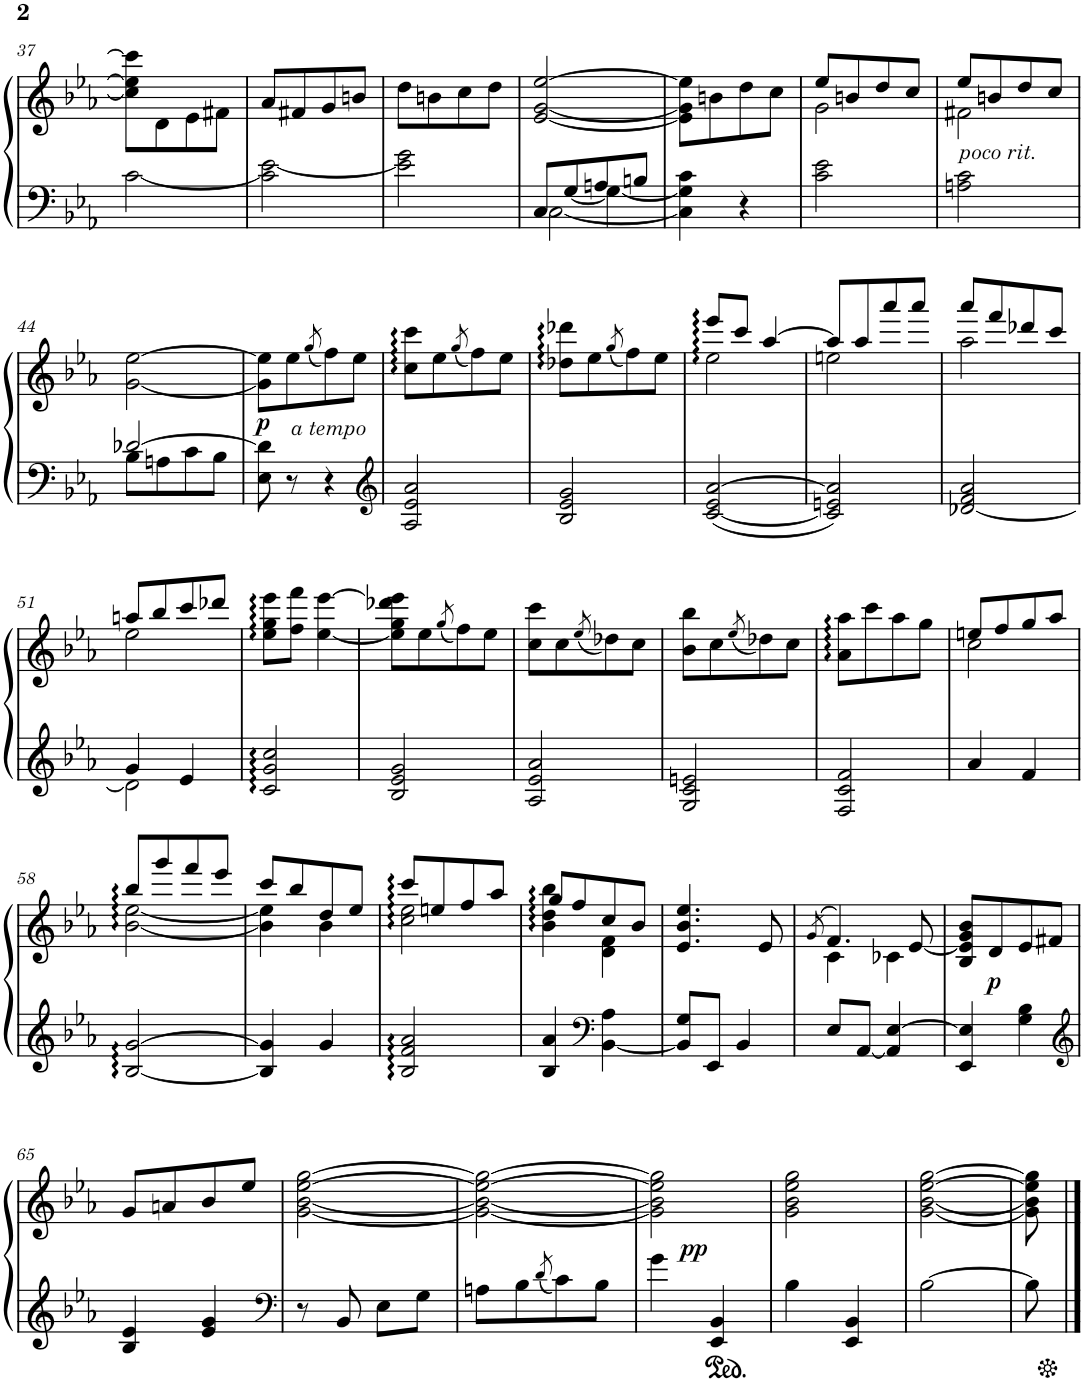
**kern	**kern	**dynam
*part1	*part1	*part1
*staff2	*staff1	*staff1/2
*I"Piano	*	*
*I'Pno.	*	*
!!LO:PB:g=z
*clefF4	*clefG2	*
*k[b-e-a-]	*k[b-e-a-]	*
*M2/4	*M2/4	*
=37	=37	=37
[<2c\	8cc\] 8ee-\] 8ccc\]L	.
.	8d\	.
.	8e-\	.
.	8f#X\J	.
=38	=38	=38
2c\] [<2e-\	8a-/L	.
.	8f#X/	.
.	8g/	.
.	8bn/J	.
=39	=39	=39
2e-\] 2g\	8dd\L	.
.	8bn\	.
.	8cc\	.
.	8dd\J	.
=40	=40	=40
*^	*	*
*	*^	*	*
8C/L	[2C\	4ryy	[2e-/ [2g/ [2ee-/	.
[<8G/	.	.	.	.
8An/	.	4G\_	.	.
8Bn/J	.	.	.	.
*v	*v	*v	*	*
=41	=41	=41
4C\] 4G\] 4c\	8e-\] 8g\] 8ee-\]L	.
.	8bn\	.
4r	8dd\	.
.	8cc\J	.
=42	=42	=42
*	*^	*
2c\ 2e-\	8ee-/L	2g\	.
.	8bn/	.	.
.	8dd/	.	.
.	8cc/J	.	.
=43	=43	=43	=43
!	!LO:TX:b:i:t=poco rit.	!	!
2An\ 2c\	8ee-/L	2f#X\	.
.	8bn/	.	.
.	8dd/	.	.
.	8cc/J	.	.
*	*v	*v	*
!!LO:LB:g=z
=44	=44	=44
*^	*	*
[2d-X/	8B-\L	[2g\ [2ee-\	.
.	8An\	.	.
.	8c\	.	.
.	8B-\J	.	.
=45	=45	=45	=45
!	!	!	!LO:DY:b
*v	*v	*	*
8E-\ 8d-\]	8g\] 8ee-\]L	p
!	!LO:TX:b:i:t=a tempo	!
8r	8ee-\	.
.	(8qgg/	.
4r	8ff\)	.
.	8ee-\J	.
=46	=46	=46
*clefG2	*	*
2A-/ 2e-/ 2a-/	8cc\ 8ccc\L	.
.	8ee-\	.
.	(8qgg/	.
.	8ff\)	.
.	8ee-\J	.
=47	=47	=47
2B-/ 2e-/ 2g/	8dd-X\ 8ddd-X\L	.
.	8ee-\	.
.	(8qgg/	.
.	8ff\)	.
.	8ee-\J	.
=48	=48	=48
*	*^	*
[2c/ 2e-/ [2a-/	8eee-/L	2ee-\	.
.	8ccc/J	.	.
.	[4aa-/	.	.
=49	=49	=49	=49
2c/] 2en/ 2a-/]	8aa-/L]	2een\	.
.	8aa-/	.	.
.	8aaa-/	.	.
.	8aaa-/J	.	.
=50	=50	=50	=50
[<2d-X/ 2f/ 2a-/	8aaa-/L	2aa-\	.
.	8fff/	.	.
.	8ddd-X/	.	.
.	8ccc/J	.	.
!!LO:LB:g=z	!!
=51	=51	=51	=51
*^	*	*	*
4g/	2d-\]	8aan/L	2ee-\	.
.	.	8bb-/	.	.
4e-/	.	8ccc/	.	.
.	.	8ddd-X/J	.	.
*v	*v	*	*	*
*	*v	*v	*
=52	=52	=52
2c/:: 2g/:: 2cc/::	8ee-\ 8gg\ 8eee-\L	.
.	8ff\ 8fff\J	.
.	[4ee-\ [4eee-\	.
=53	=53	=53
2B-/ 2e-/ 2g/	8ee-\] 8gg\ 8ddd-X\ 8eee-\]L	.
.	8ee-\	.
.	(8qgg/	.
.	8ff\)	.
.	8ee-\J	.
=54	=54	=54
2A-/ 2e-/ 2a-/	8cc\ 8ccc\L	.
.	8cc\	.
.	(8qee-/	.
.	8dd-X\)	.
.	8cc\J	.
=55	=55	=55
2G/ 2c/ 2en/	8b-\ 8bb-\L	.
.	8cc\	.
.	(8qee-/	.
.	8dd-X\)	.
.	8cc\J	.
=56	=56	=56
2F/ 2c/ 2f/	8a-\ 8aa-\L	.
.	8ccc\	.
.	8aa-\	.
.	8gg\J	.
=57	=57	=57
*	*^	*
4a-/	8een/L	2cc\	.
.	8ff/	.	.
4f/	8gg/	.	.
.	8aa-/J	.	.
!!LO:LB:g=z	!!
=58	=58	=58	=58
[2B-/:: [2g/::	8bb-/L	[2b-\ [2ee-\	.
.	8ggg/	.	.
.	8fff/	.	.
.	8eee-/J	.	.
=59	=59	=59	=59
4B-/] 4g/]	8ccc/L	4b-\] 4ee-\]	.
.	8bb-/	.	.
4g/	8dd/	4b-\	.
.	8ee-/J	.	.
=60	=60	=60	=60
2B-/:: 2f/:: 2a-/::	8ccc/L	2cc\ 2ee-\	.
.	8een/	.	.
.	8ff/	.	.
.	8aa-/J	.	.
=61	=61	=61	=61
4B-/ 4a-/	8gg/L	4b-\ 4dd\ 4bb-\	.
.	8ff/	.	.
*clefF4	*	*	*
[4BB-\ 4A-\	8cc/	4d\ 4f\	.
.	8b-/J	.	.
*	*v	*v	*
=62	=62	=62
8BB-/] 8G/L	4.e-/ 4.b-/ 4.ee-/	.
8EE-/J	.	.
4BB-/	.	.
.	8e-/	.
=63	=63	=63
.	(8qg/	.
*	*^	*
8E-/L	4.f/)	4c\	.
[8AA-/J	.	.	.
4AA-/] [4E-/	.	4c-X\	.
.	[<8e-/	.	.
*	*v	*v	*
=64	=64	=64
4EE-/ 4E-/]	8B-/ 8e-/] 8g/ 8b-/L	.
!	!	!LO:DY:b
.	8d/	p
4G\ 4B-\	8e-/	.
.	8f#X/J	.
!!LO:LB:g=z
=65	=65	=65
*clefG2	*	*
4B-/ 4e-/	8g/L	.
.	8an/	.
4e-/ 4g/	8b-/	.
.	8ee-/J	.
=66	=66	=66
*clefF4	*	*
8r	[2g\ [2b-\ [2ee-\ [2gg\	.
8BB-/	.	.
8E-\L	.	.
8G\J	.	.
=67	=67	=67
8An\L	2g\_ 2b-\_ 2ee-\_ 2gg\_	.
8B-\	.	.
8qd/	.	.
8c\	.	.
8B-\J	.	.
=68	=68	=68
!	!	!LO:DY:b
4g\	2g\] 2b-\] 2ee-\] 2gg\]	pp
4EE-/ 4BB-/	.	.
=69	=69	=69
4B-\	2g\ 2b-\ 2ee-\ 2gg\	.
4EE-/ 4BB-/	.	.
=70	=70	=70
[2B-\	[2g\ [2b-\ [2ee-\ [2gg\	.
=71	=71	=71
8B-\]	8g\] 8b-\] 8ee-\] 8gg\]	.
==	==	==
*-	*-	*-
